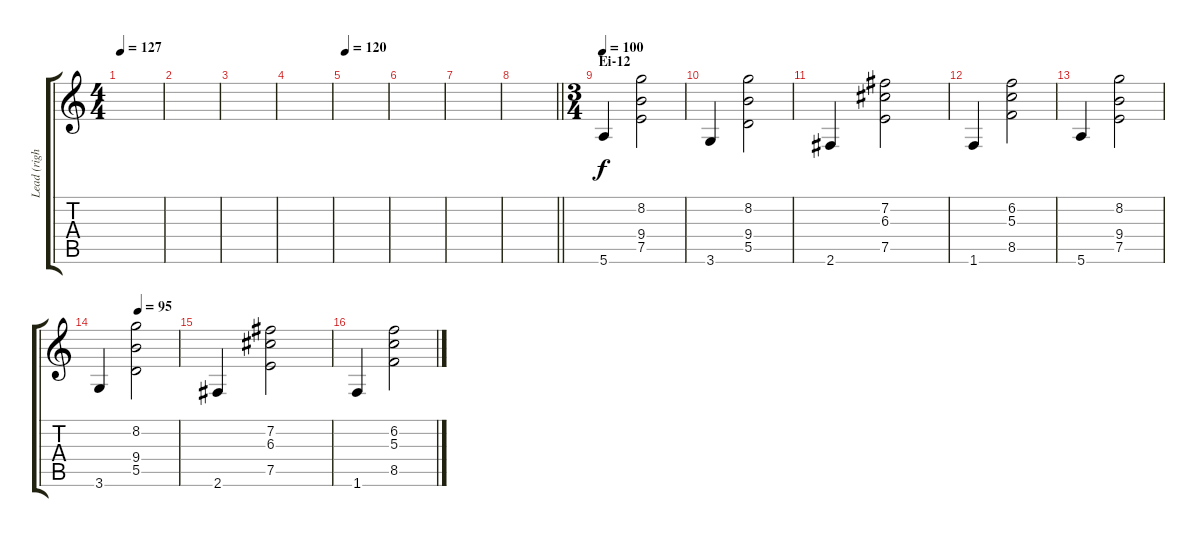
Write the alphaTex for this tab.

\track ("Lead (right)" "Lead (righ") {instrument electricguitarjazz}
\staff {score tabs}
\tuning (E4 B3 G3 D3 A2 E2) {hide}
\ts (4 4)
\tempo 127
\clef g2
\ks c
|
|
|
|
\tempo 120
|
|
|
\barLineRight lightlight
|
\ts (3 4)
\section ("" "Ei-12")
\tempo 100
5.6.4 (8.2 9.4 7.5).2 |
3.6.4 (8.2 9.4 5.5).2 |
2.6.4 (7.2 6.3 7.5).2 |
1.6.4 (6.2 5.3 8.5).2 |
5.6.4 (8.2 9.4 7.5).2 |
\tempo (95 0.5)
3.6.4 (8.2 9.4 5.5).2 |
2.6.4 (7.2 6.3 7.5).2 |
1.6.4 (6.2 5.3 8.5).2
